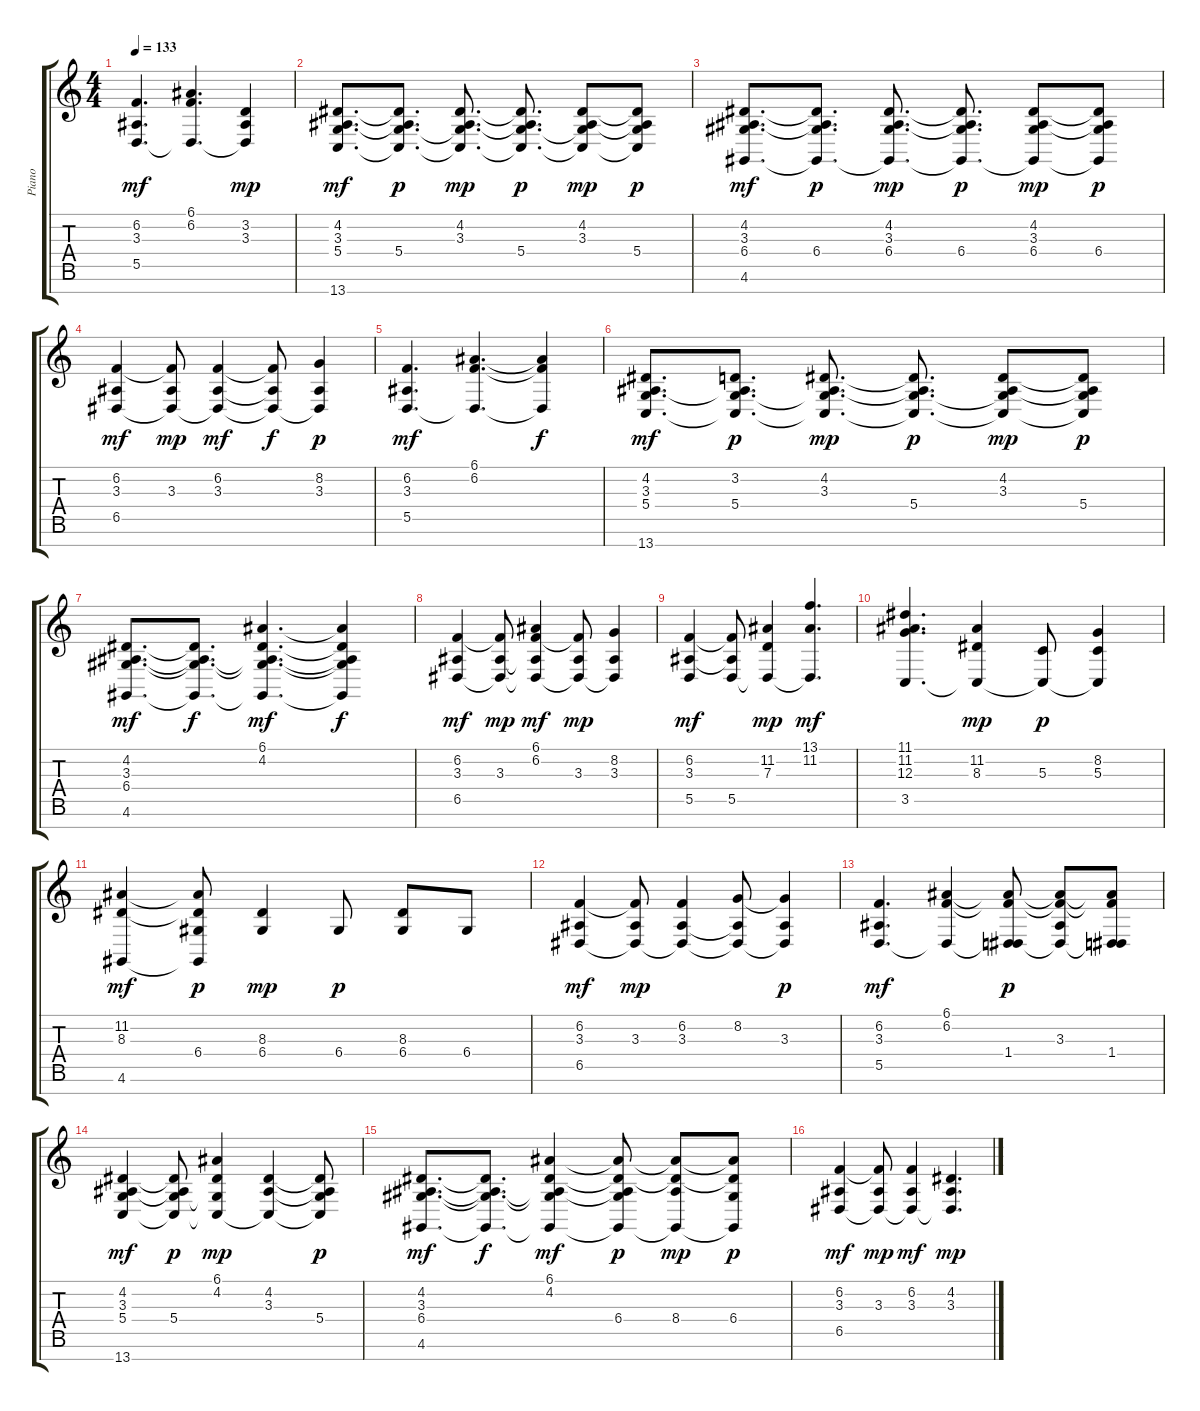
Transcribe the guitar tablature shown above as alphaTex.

\track ("Piano" "Piano") {instrument acousticgrandpiano}
\staff {score tabs}
\tuning (E4 B3 G3 D3 A2 E2 B1) {hide}
\ts (4 4)
\tempo 133
\clef g2
\ks c
(6.2 3.3 5.5).4{d dy mf} (6.1 6.2 5.5{t}).4{d} (3.2 3.3 5.5{t}).4{dy mp} |
(4.2 3.3 5.4 13.7).8{d dy mf} (4.2{t} 3.3{t} 5.4 13.7{t}).8{d dy p} (4.2 3.3 5.4{t} 13.7{t}).8{d dy mp} (4.2{t} 3.3{t} 5.4 13.7{t}).8{d dy p} (4.2 3.3 5.4{t} 13.7{t}).8{dy mp} (4.2{t} 3.3{t} 5.4 13.7{t}).8{dy p} |
(4.2 3.3 6.4 4.6).8{d dy mf} (4.2{t} 3.3{t} 6.4 4.6{t}).8{d dy p} (4.2 3.3 6.4 4.6{t}).8{d dy mp} (4.2{t} 3.3{t} 6.4 4.6{t}).8{d dy p} (4.2 3.3 6.4 4.6{t}).8{dy mp} (4.2{t} 3.3{t} 6.4 4.6{t}).8{dy p} |
(6.2 3.3 6.5).4{dy mf} (6.2{t} 3.3 6.5{t}).8{dy mp} (6.2 3.3 6.5{t}).4{dy mf} (6.2{t} 3.3{t} 6.5{t}).8{dy f} (8.2 3.3 6.5{t}).4{dy p} |
(6.2 3.3 5.5).4{d dy mf} (6.1 6.2 5.5{t}).4{d} (6.1{t} 6.2{t} 5.5{t}).4{dy f} |
(4.2 3.3 5.4 13.7).8{d dy mf} (3.2 3.3{t} 5.4 13.7{t}).8{d dy p} (4.2 3.3 5.4{t} 13.7{t}).8{d dy mp} (4.2{t} 3.3{t} 5.4 13.7{t}).8{d dy p} (4.2 3.3 5.4{t} 13.7{t}).8{dy mp} (4.2{t} 3.3{t} 5.4 13.7{t}).8{dy p} |
(4.2 3.3 6.4 4.6).8{d dy mf} (4.2{t} 3.3{t} 6.4{t} 4.6{t}).8{d dy f} (6.1 4.2 3.3{t} 6.4{t} 4.6{t}).4{d dy mf} (6.1{t} 4.2{t} 3.3{t} 6.4{t} 4.6{t}).4{dy f} |
(6.2 3.3 6.5).4{dy mf} (6.2{t} 3.3 6.5{t}).8{dy mp} (6.1 6.2 3.3{t} 6.5{t}).4{dy mf} (6.2{t} 3.3 6.5{t}).8{dy mp} (8.2 3.3 6.5{t}).4 |
(6.2 3.3 5.5).4{dy mf} (6.2{t} 3.3{t} 5.5).8 (11.2 7.3 5.5{t}).4{dy mp} (13.1 11.2 5.5{t}).4{d dy mf} |
(11.1 11.2 12.3 3.5).4{d} (11.2 8.3 3.5{t}).4{dy mp} (5.3 3.5{t}).8{dy p} (8.2 5.3 3.5{t}).4 |
(11.2 8.3 4.6).4{dy mf} (11.2{t} 8.3{t} 6.4 4.6{t}).8{dy p} (8.3 6.4).4{dy mp} 6.4.8{dy p} (8.3 6.4).8 6.4.8 |
(6.2 3.3 6.5).4{dy mf} (6.2{t} 3.3 6.5{t}).8{dy mp} (6.2 3.3 6.5{t}).4 (8.2 3.3{t} 6.5{t}).8 (8.2{t} 3.3 6.5{t}).4{dy p} |
(6.2 3.3 5.5).4{d dy mf} (6.1 6.2 5.5{t}).4 (6.1{t} 6.2{t} 1.4 5.5{t}).8{dy p} (6.1{t} 6.2{t} 3.3 5.5{t}).8 (6.1{t} 6.2{t} 1.4 5.5{t}).8 |
(4.2 3.3 5.4 13.7).4{dy mf} (4.2{t} 3.3{t} 5.4 13.7{t}).8{dy p} (6.1 4.2 5.4{t} 13.7{t}).4{dy mp} (4.2 3.3 13.7{t}).4 (4.2{t} 3.3{t} 5.4 13.7{t}).8{dy p} |
(4.2 3.3 6.4 4.6).8{d dy mf} (4.2{t} 3.3{t} 6.4{t} 4.6{t}).8{d dy f} (6.1 4.2 3.3{t} 6.4{t} 4.6{t}).4{dy mf} (6.1{t} 4.2{t} 3.3{t} 6.4 4.6{t}).8{dy p} (6.1{t} 4.2{t} 8.4 4.6{t}).8{dy mp} (6.1{t} 4.2{t} 6.4 4.6{t}).8{dy p} |
(6.2 3.3 6.5).4{dy mf} (6.2{t} 3.3 6.5{t}).8{dy mp} (6.2 3.3 6.5{t}).4{dy mf} (4.2 3.3 6.5{t}).4{d dy mp}
